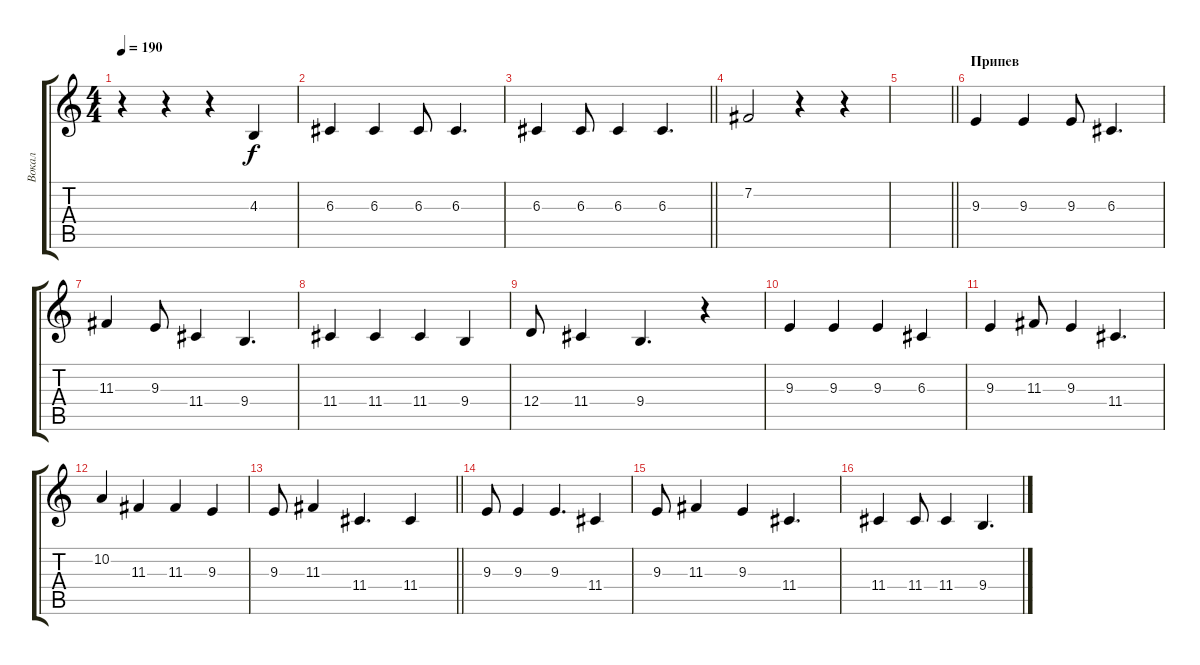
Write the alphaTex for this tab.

\track ("Вокал" "Вокал") {instrument flute}
\staff {score tabs}
\tuning (E4 B3 G3 D3 A2 E2) {hide}
\ts (4 4)
\tempo 190
\clef g2
\ks c
r.4{dy f} r.4 r.4 4.3.4 |
6.3.4 6.3.4 6.3.8 6.3.4{d} |
\barLineRight lightlight
6.3.4 6.3.8 6.3.4 6.3.4{d} |
7.2.2 r.4 r.4 |
\barLineRight lightlight
|
\section ("" "Припев")
9.3.4 9.3.4 9.3.8 6.3.4{d} |
11.3.4 9.3.8 11.4.4 9.4.4{d} |
11.4.4 11.4.4 11.4.4 9.4.4 |
12.4.8 11.4.4 9.4.4{d} r.4 |
9.3.4 9.3.4 9.3.4 6.3.4 |
9.3.4 11.3.8 9.3.4 11.4.4{d} |
10.2.4 11.3.4 11.3.4 9.3.4 |
\barLineRight lightlight
9.3.8 11.3.4 11.4.4{d} 11.4.4 |
\section ("" " ")
9.3.8 9.3.4 9.3.4{d} 11.4.4 |
9.3.8 11.3.4 9.3.4 11.4.4{d} |
11.4.4 11.4.8 11.4.4 9.4.4{d}
